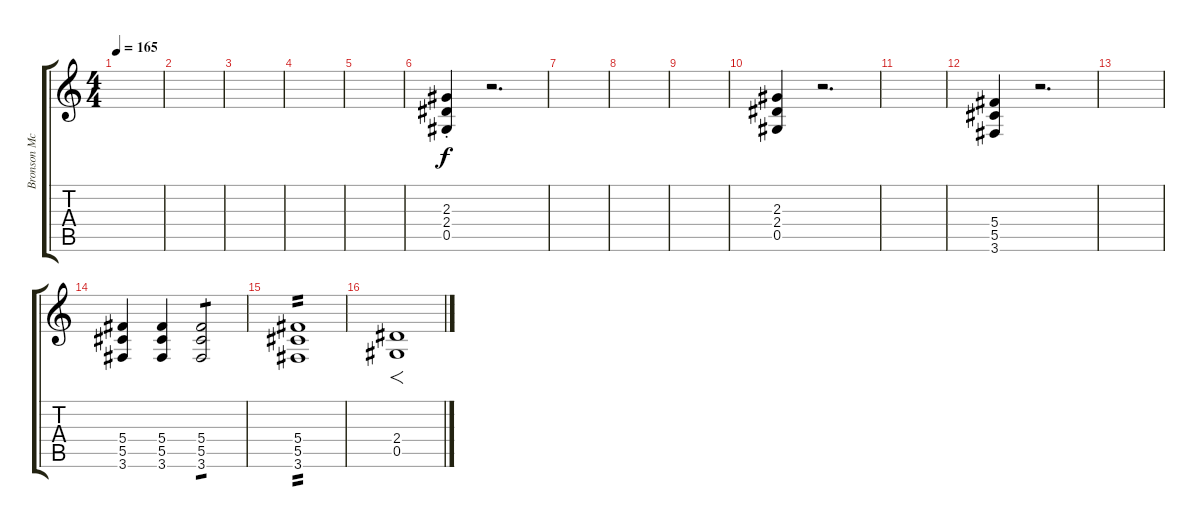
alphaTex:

\track ("Bronson McDowall (Rythm Guitar)" "Bronson Mc") {instrument distortionguitar}
\staff {score tabs}
\tuning (Eb4 Bb3 Gb3 Db3 Ab2 Eb2) {hide}
\ts (4 4)
\tempo 165
\clef g2
\ks c
|
|
|
|
|
(2.3{st} 2.4{st} 0.5{st}).4 r.2{d} |
|
|
|
(2.3 2.4 0.5).4 r.2{d} |
|
(5.4 5.5 3.6).4 r.2{d} |
|
(5.4 5.5 3.6).4 (5.4 5.5 3.6).4 (5.4 5.5 3.6).2{tp 1} |
(5.4 5.5 3.6).1{tp 2} |
(2.4 0.5).1{f}
